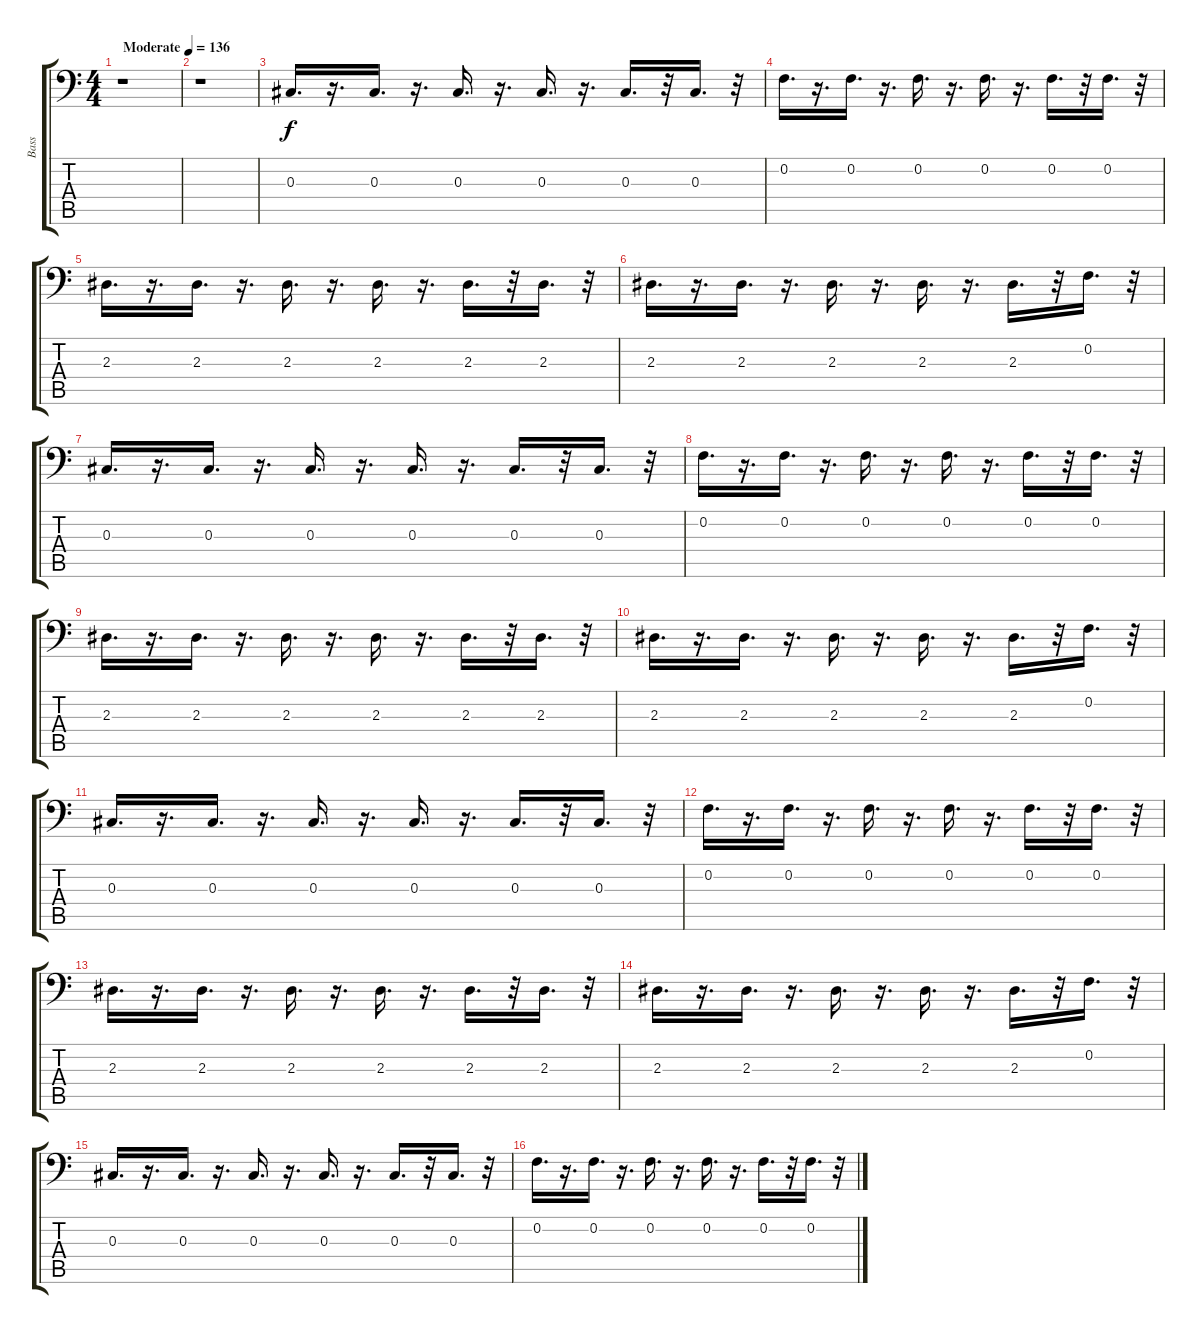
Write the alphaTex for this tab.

\track ("Bass" "Bass") {instrument synthbass1}
\staff {score tabs}
\tuning (Bb2 F2 Db2 Ab1 Eb1 Bb0) {hide}
\ts (4 4)
\tempo (136 "Moderate")
\clef f4
\ks c
r.1{dy f instrument synthbass1} |
r.1 |
0.3.16{d} r.16{d} 0.3.16{d} r.16{d} 0.3.16{d} r.16{d} 0.3.16{d} r.16{d} 0.3.16{d} r.32 0.3.16{d} r.32 |
0.2.16{d} r.16{d} 0.2.16{d} r.16{d} 0.2.16{d} r.16{d} 0.2.16{d} r.16{d} 0.2.16{d} r.32 0.2.16{d} r.32 |
2.3.16{d} r.16{d} 2.3.16{d} r.16{d} 2.3.16{d} r.16{d} 2.3.16{d} r.16{d} 2.3.16{d} r.32 2.3.16{d} r.32 |
2.3.16{d} r.16{d} 2.3.16{d} r.16{d} 2.3.16{d} r.16{d} 2.3.16{d} r.16{d} 2.3.16{d} r.32 0.2.16{d} r.32 |
0.3.16{d} r.16{d} 0.3.16{d} r.16{d} 0.3.16{d} r.16{d} 0.3.16{d} r.16{d} 0.3.16{d} r.32 0.3.16{d} r.32 |
0.2.16{d} r.16{d} 0.2.16{d} r.16{d} 0.2.16{d} r.16{d} 0.2.16{d} r.16{d} 0.2.16{d} r.32 0.2.16{d} r.32 |
2.3.16{d} r.16{d} 2.3.16{d} r.16{d} 2.3.16{d} r.16{d} 2.3.16{d} r.16{d} 2.3.16{d} r.32 2.3.16{d} r.32 |
2.3.16{d} r.16{d} 2.3.16{d} r.16{d} 2.3.16{d} r.16{d} 2.3.16{d} r.16{d} 2.3.16{d} r.32 0.2.16{d} r.32 |
0.3.16{d} r.16{d} 0.3.16{d} r.16{d} 0.3.16{d} r.16{d} 0.3.16{d} r.16{d} 0.3.16{d} r.32 0.3.16{d} r.32 |
0.2.16{d} r.16{d} 0.2.16{d} r.16{d} 0.2.16{d} r.16{d} 0.2.16{d} r.16{d} 0.2.16{d} r.32 0.2.16{d} r.32 |
2.3.16{d} r.16{d} 2.3.16{d} r.16{d} 2.3.16{d} r.16{d} 2.3.16{d} r.16{d} 2.3.16{d} r.32 2.3.16{d} r.32 |
2.3.16{d} r.16{d} 2.3.16{d} r.16{d} 2.3.16{d} r.16{d} 2.3.16{d} r.16{d} 2.3.16{d} r.32 0.2.16{d} r.32 |
0.3.16{d} r.16{d} 0.3.16{d} r.16{d} 0.3.16{d} r.16{d} 0.3.16{d} r.16{d} 0.3.16{d} r.32 0.3.16{d} r.32 |
0.2.16{d} r.16{d} 0.2.16{d} r.16{d} 0.2.16{d} r.16{d} 0.2.16{d} r.16{d} 0.2.16{d} r.32 0.2.16{d} r.32
